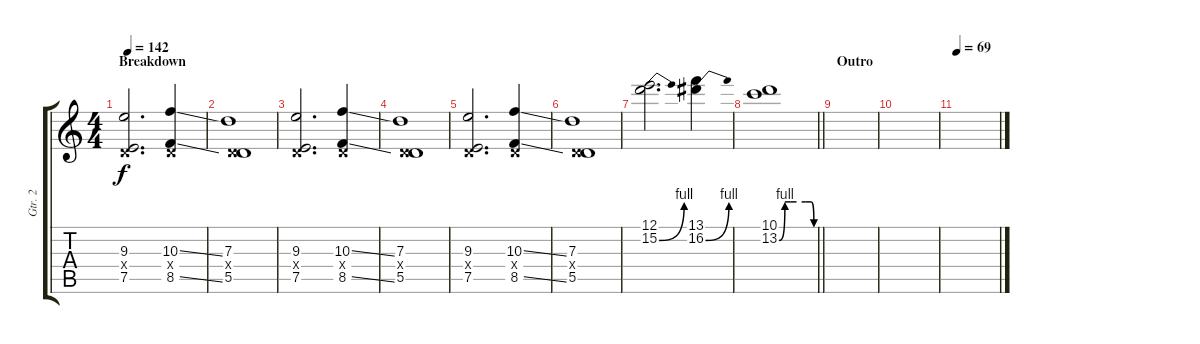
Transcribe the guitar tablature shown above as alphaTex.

\track ("Gtr. 2" "Gtr. 2") {instrument distortionguitar}
\staff {score tabs}
\tuning (E4 B3 G3 D3 A2 D2) {hide}
\ts (4 4)
\section ("" "Breakdown")
\tempo 142
\clef g2
\ks c
(9.3 0.4{x} 7.5).2{d dy f} (10.3{ss} 0.4{x} 8.5{ss}).4 |
(7.3 0.4{x} 5.5).1 |
(9.3 0.4{x} 7.5).2{d} (10.3{ss} 0.4{x} 8.5{ss}).4 |
(7.3 0.4{x} 5.5).1 |
(9.3 0.4{x} 7.5).2{d} (10.3{ss} 0.4{x} 8.5{ss}).4 |
(7.3 0.4{x} 5.5).1 |
(12.1 15.2{be (bend 0 0 60 4)}).2{d} (13.1 16.2{be (bend 0 0 60 4)}).4 |
\barLineRight lightlight
(10.1 13.2{be (custom 0 0 10 4 20 4 30 4 45 4 55 4 60 0)}).1 |
\section ("" "Outro")
|
|
\tempo 69
